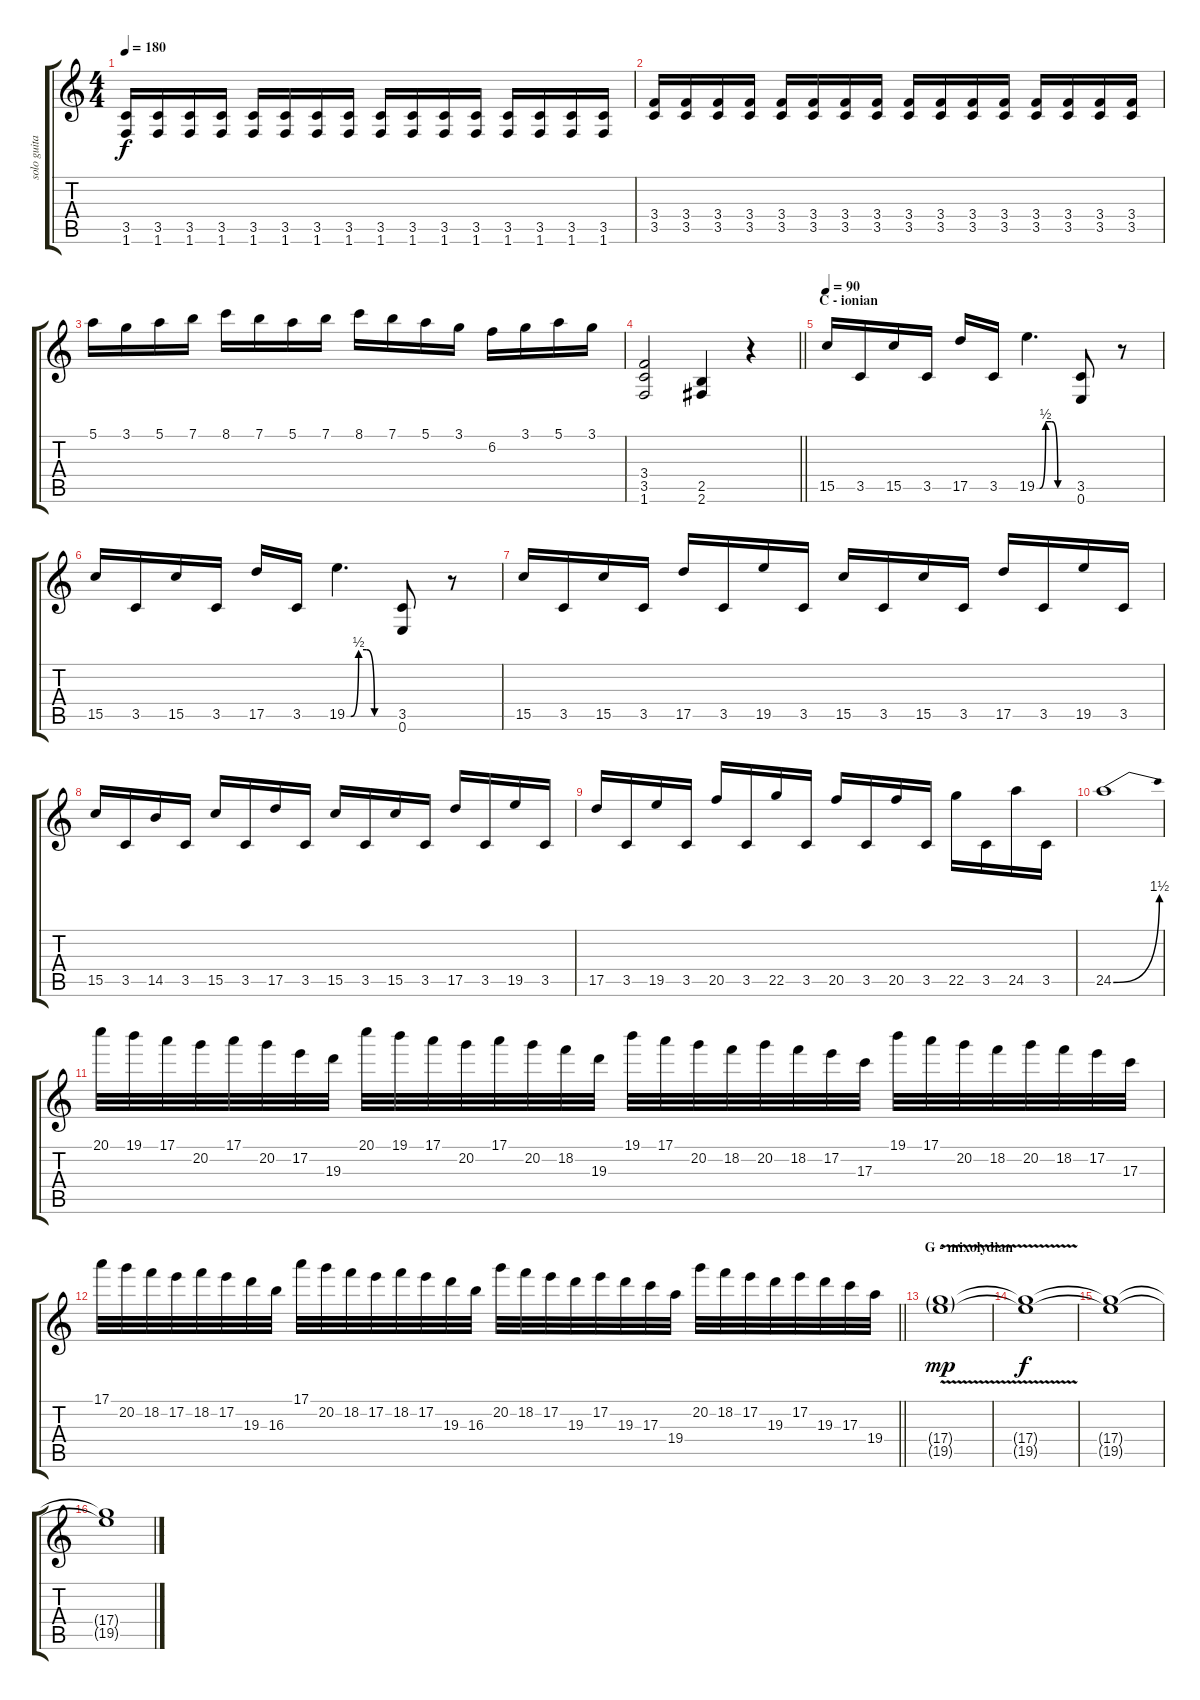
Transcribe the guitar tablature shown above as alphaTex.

\track ("solo guitar" "solo guita") {instrument distortionguitar}
\staff {score tabs}
\tuning (E4 B3 G3 D3 A2 E2) {hide}
\ts (4 4)
\tempo 180
\clef g2
\ks c
(3.5 1.6).16{dy f} (3.5 1.6).16 (3.5 1.6).16 (3.5 1.6).16 (3.5 1.6).16 (3.5 1.6).16 (3.5 1.6).16 (3.5 1.6).16 (3.5 1.6).16 (3.5 1.6).16 (3.5 1.6).16 (3.5 1.6).16 (3.5 1.6).16 (3.5 1.6).16 (3.5 1.6).16 (3.5 1.6).16 |
(3.4 3.5).16 (3.4 3.5).16 (3.4 3.5).16 (3.4 3.5).16 (3.4 3.5).16 (3.4 3.5).16 (3.4 3.5).16 (3.4 3.5).16 (3.4 3.5).16 (3.4 3.5).16 (3.4 3.5).16 (3.4 3.5).16 (3.4 3.5).16 (3.4 3.5).16 (3.4 3.5).16 (3.4 3.5).16 |
5.1.16 3.1.16 5.1.16 7.1.16 8.1.16 7.1.16 5.1.16 7.1.16 8.1.16 7.1.16 5.1.16 3.1.16 6.2.16 3.1.16 5.1.16 3.1.16 |
\barLineRight lightlight
(3.4 3.5 1.6).2 (2.5 2.6).4 r.4 |
\section ("" "C - ionian")
\tempo 90
15.5.16 3.5.16 15.5.16 3.5.16 17.5.16 3.5.16 19.5{be (custom 0 0 5 0 15 2 25 2 35 0 60 0)}.4{d} (3.5 0.6).8 r.8 |
15.5.16 3.5.16 15.5.16 3.5.16 17.5.16 3.5.16 19.5{be (custom 0 0 5 0 15 2 25 2 35 0 60 0)}.4{d} (3.5 0.6).8 r.8 |
15.5.16 3.5.16 15.5.16 3.5.16 17.5.16 3.5.16 19.5.16 3.5.16 15.5.16 3.5.16 15.5.16 3.5.16 17.5.16 3.5.16 19.5.16 3.5.16 |
15.5.16 3.5.16 14.5.16 3.5.16 15.5.16 3.5.16 17.5.16 3.5.16 15.5.16 3.5.16 15.5.16 3.5.16 17.5.16 3.5.16 19.5.16 3.5.16 |
17.5.16 3.5.16 19.5.16 3.5.16 20.5.16 3.5.16 22.5.16 3.5.16 20.5.16 3.5.16 20.5.16 3.5.16 22.5.16 3.5.16 24.5.16 3.5.16 |
24.5{be (bend 0 0 60 6)}.1 |
20.1.32 19.1.32 17.1.32 20.2.32 17.1.32 20.2.32 17.2.32 19.3.32 20.1.32 19.1.32 17.1.32 20.2.32 17.1.32 20.2.32 18.2.32 19.3.32 19.1.32 17.1.32 20.2.32 18.2.32 20.2.32 18.2.32 17.2.32 17.3.32 19.1.32 17.1.32 20.2.32 18.2.32 20.2.32 18.2.32 17.2.32 17.3.32 |
\barLineRight lightlight
17.1.32 20.2.32 18.2.32 17.2.32 18.2.32 17.2.32 19.3.32 16.3.32 17.1.32 20.2.32 18.2.32 17.2.32 18.2.32 17.2.32 19.3.32 16.3.32 20.2.32 18.2.32 17.2.32 19.3.32 17.2.32 19.3.32 17.3.32 19.4.32 20.2.32 18.2.32 17.2.32 19.3.32 17.2.32 19.3.32 17.3.32 19.4.32 |
\section ("" "G - mixolydian")
(17.4{v g} 19.5{v g}).1{dy mp volume 8} |
(17.4{t} 19.5{t}).1{dy f} |
(17.4{t} 19.5{t}).1 |
(17.4{t} 19.5{t}).1
